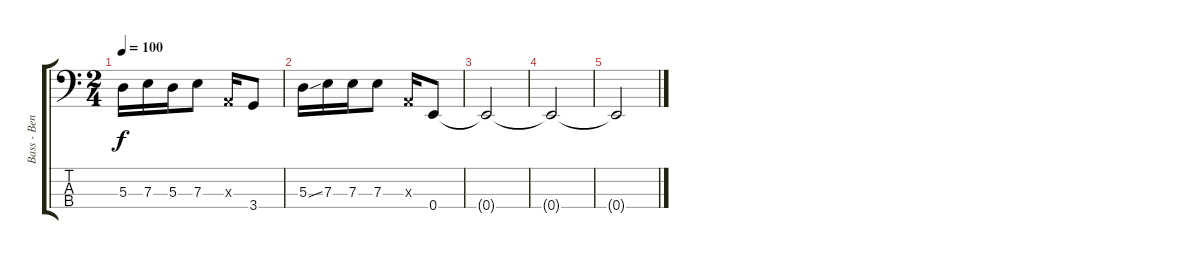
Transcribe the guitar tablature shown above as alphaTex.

\track ("Bass - Ben Kenney" "Bass - Ben") {instrument electricbassfinger}
\staff {score tabs}
\tuning (G2 D2 A1 E1) {hide}
\ts (2 4)
\tempo 100
\clef f4
\ks c
5.3.16{dy f} 7.3.16 5.3.16 7.3.8 0.3{x}.16 3.4.8 |
5.3{ss}.16 7.3.16 7.3.16 7.3.8 0.3{x}.16 0.4.8 |
0.4{t}.2 |
0.4{t}.2{volume 13} |
0.4{t}.2{volume 9}
